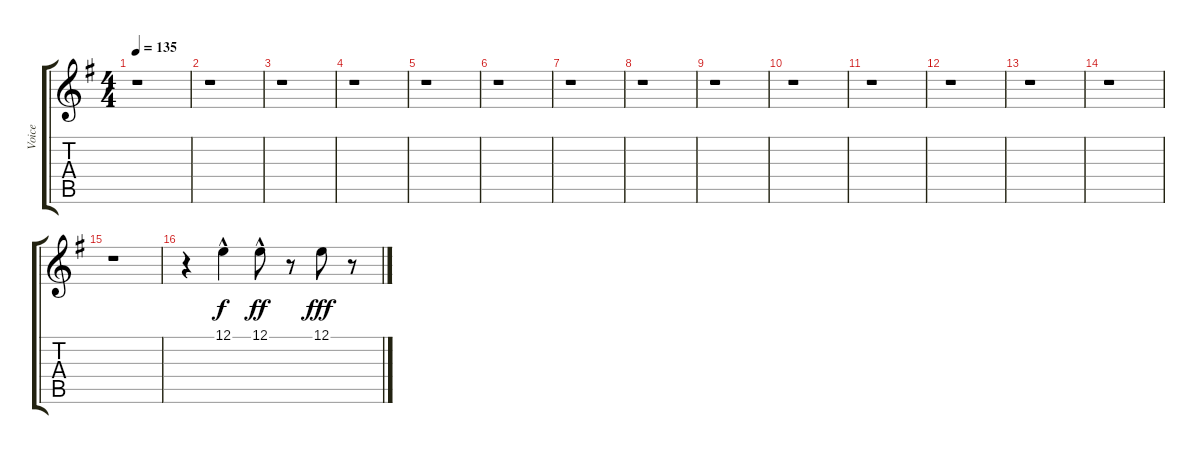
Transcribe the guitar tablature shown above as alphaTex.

\track ("Voice" "Voice") {instrument flute}
\staff {score tabs}
\tuning (E4 B3 G3 D3 A2 E2) {hide}
\ts (4 4)
\tempo 135
\clef g2
\ks g
r.1{dy f} |
r.1 |
r.1 |
r.1 |
r.1 |
r.1 |
r.1 |
r.1 |
r.1 |
r.1 |
r.1 |
r.1 |
r.1 |
r.1 |
r.1 |
r.4 12.1{hac}.4 12.1{hac}.8{dy ff} r.8 12.1.8{dy fff} r.8
